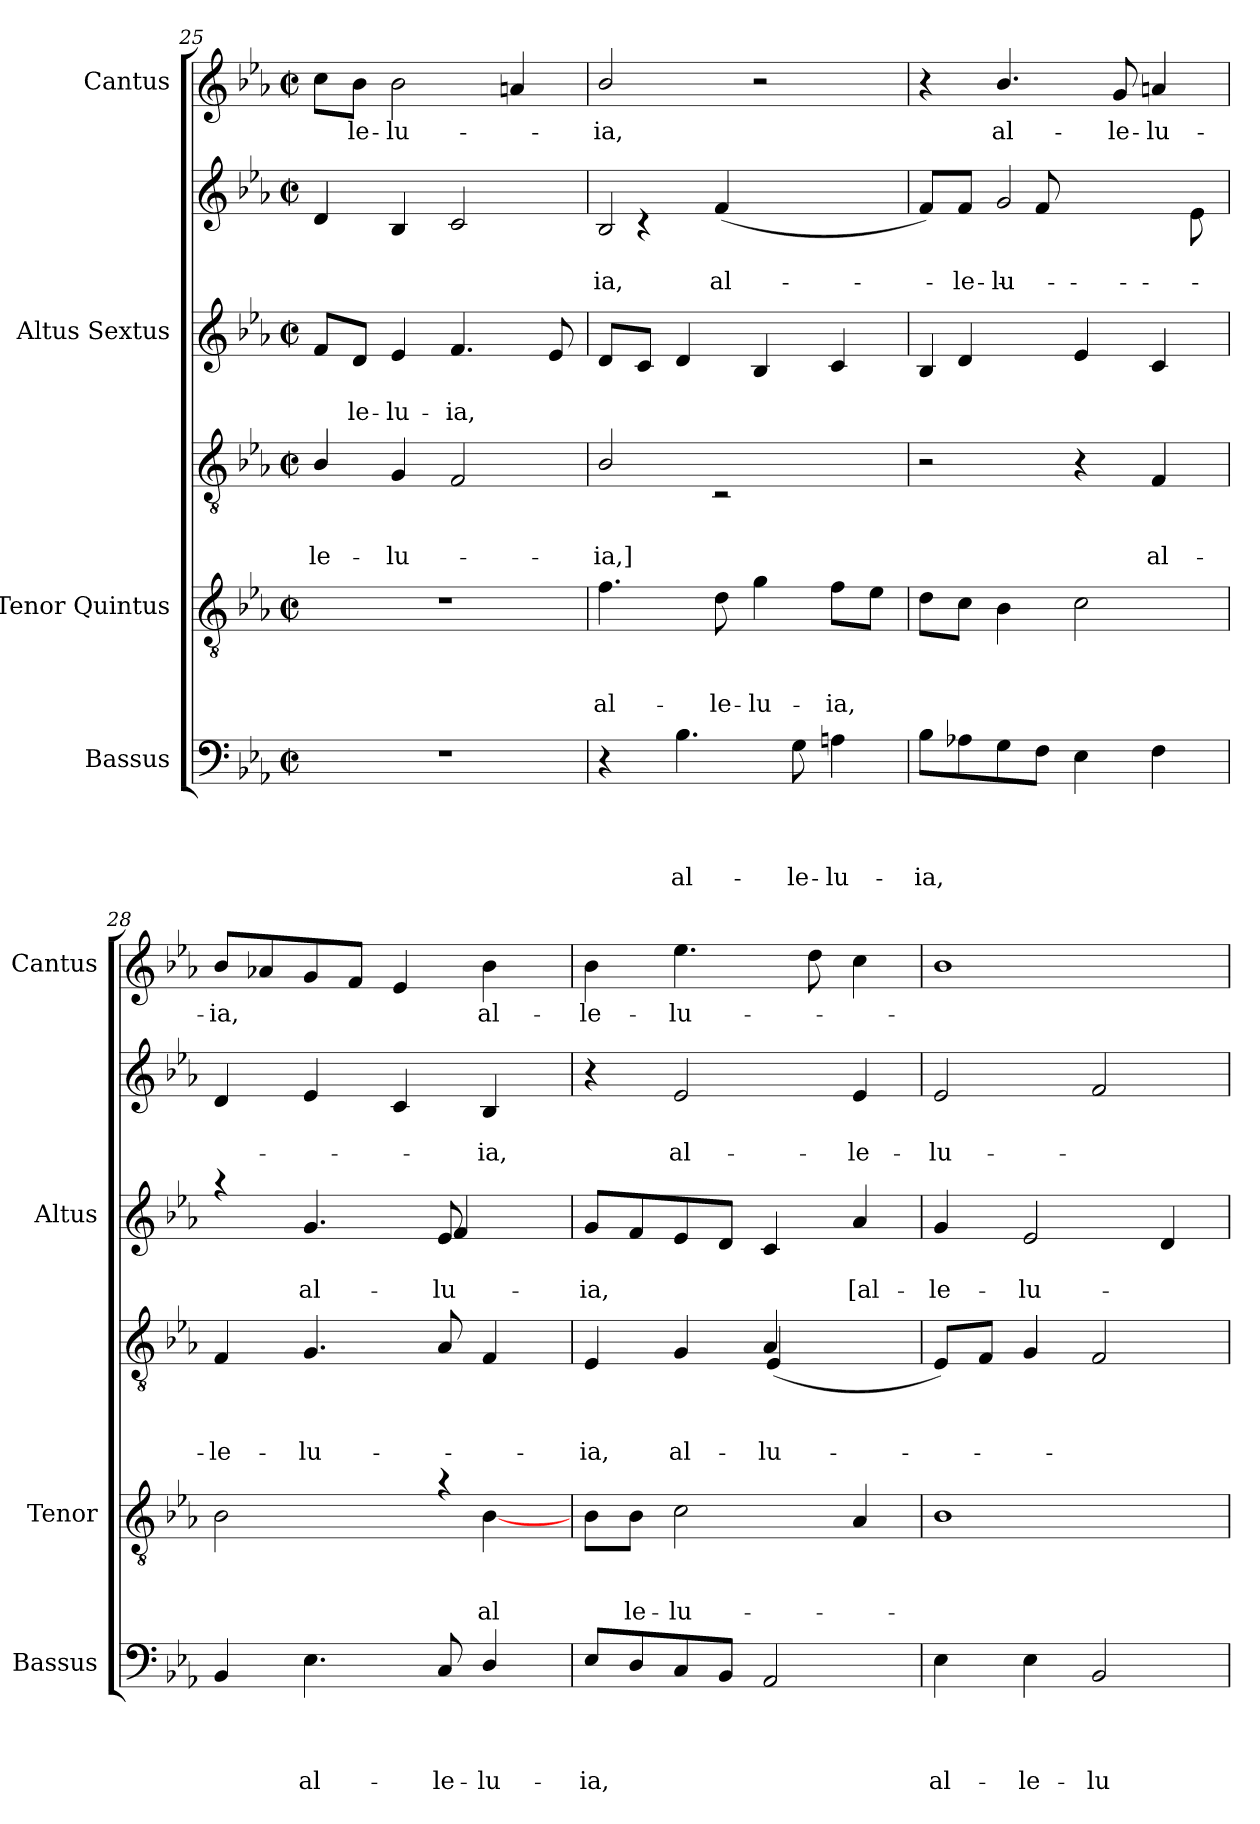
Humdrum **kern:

**kern	**text	**text	**text	**text	**kern	**text	**text	**text	**kern	**text	**text	**text	**kern	**text	**text	**kern	**text	**text	**kern	**text
*part4	*part4	*part4	*part4	*part4	*part3	*part3	*part3	*part3	*part3	*part3	*part3	*part3	*part2	*part2	*part2	*part2	*part2	*part2	*part1	*part1
*staff6	*staff6	*staff6	*staff6	*staff6	*staff5	*staff5	*staff5	*staff5	*staff4	*staff4	*staff4	*staff4	*staff3	*staff3	*staff3	*staff2	*staff2	*staff2	*staff1	*staff1
*I"Bassus	*	*	*	*	*I"Tenor Quintus	*	*	*	*	*	*	*	*I"Altus Sextus	*	*	*	*	*	*I"Cantus	*
*I'Bassus	*	*	*	*	*I'Tenor	*	*	*	*	*	*	*	*I'Altus	*	*	*	*	*	*I'Cantus	*
*clefF4	*	*	*	*	*clefGv2	*	*	*	*clefGv2	*	*	*	*clefG2	*	*	*clefG2	*	*	*clefG2	*
*k[b-e-a-]	*	*	*	*	*k[b-e-a-]	*	*	*	*k[b-e-a-]	*	*	*	*k[b-e-a-]	*	*	*k[b-e-a-]	*	*	*k[b-e-a-]	*
*E-:	*	*	*	*	*E-:	*	*	*	*E-:	*	*	*	*E-:	*	*	*E-:	*	*	*E-:	*
*M2/2	*	*	*	*	*M2/2	*	*	*	*M2/2	*	*	*	*M2/2	*	*	*M2/2	*	*	*M2/2	*
*met(c|)	*	*	*	*	*met(c|)	*	*	*	*met(c|)	*	*	*	*met(c|)	*	*	*met(c|)	*	*	*met(c|)	*
=25	=25	=25	=25	=25	=25	=25	=25	=25	=25	=25	=25	=25	=25	=25	=25	=25	=25	=25	=25	=25
!	!	!	!	!	!	!	!	!	!	!	!	!LO:LY:b	!	!	!	!	!	!	!	!
1r	.	.	.	.	1r	.	.	.	4B-/	.	.	-le-	8f/L	.	.	4d/	.	.	8cc\L	.
!	!	!	!	!	!	!	!	!	!	!	!	!	!	!	!LO:LY:b	!	!	!	!	!LO:LY:b
.	.	.	.	.	.	.	.	.	.	.	.	.	8d/J	.	-le-	.	.	.	8b-\J	-le-
!	!	!	!	!	!	!	!	!	!	!	!	!LO:LY:b	!	!	!LO:LY:b	!	!	!	!	!LO:LY:b
.	.	.	.	.	.	.	.	.	4G/	.	.	-lu-	4e-/	.	-lu-	4B-/	.	.	2b-\	-lu-
!	!	!	!	!	!	!	!	!	!	!	!	!	!	!	!LO:LY:b	!	!	!	!	!
.	.	.	.	.	.	.	.	.	2F/	.	.	.	4.f/	.	-ia,	2c/	.	.	.	.
.	.	.	.	.	.	.	.	.	.	.	.	.	.	.	.	.	.	.	4an/	.
.	.	.	.	.	.	.	.	.	.	.	.	.	8e-/	.	.	.	.	.	.	.
=26	=26	=26	=26	=26	=26	=26	=26	=26	=26	=26	=26	=26	=26	=26	=26	=26	=26	=26	=26	=26
!	!	!	!	!	!	!	!	!LO:LY:b	!	!	!	!LO:LY:b	!	!	!	!	!	!LO:LY:b	!	!LO:LY:b
*	*	*	*	*	*	*	*	*	*^	*	*	*	*	*	*	*^	*	*	*	*
4r	.	.	.	.	4.f\	.	.	al-	2B-/	4.ryy	.	.	-ia,]	8d/L	.	.	2B-/	8ryy	.	ia,	2b-/	-ia,
.	.	.	.	.	.	.	.	.	.	.	.	.	.	8c/J	.	.	.	4rc	.	.	.	.
!	!	!	!	!LO:LY:b	!	!	!	!	!	!	!	!	!	!	!	!	!	!	!	!	!	!
4.B-\	.	.	.	al-	.	.	.	.	.	.	.	.	.	4d/	.	.	.	.	.	.	.	.
!	!	!	!	!	!	!	!	!LO:LY:b	!	!	!	!	!	!	!	!	!	!	!	!LO:LY:b	!	!
.	.	.	.	.	8d\	.	.	-le-	.	2rC	.	.	.	.	.	.	.	(<4f/	.	al-	.	.
!	!	!	!	!	!	!	!	!LO:LY:b	!	!	!	!	!	!	!	!	!	!	!	!	!	!
.	.	.	.	.	4g\	.	.	-lu-	8ryy	.	.	.	.	4B-/	.	.	4.ryy	.	.	.	2r	.
!	!	!	!	!LO:LY:b	!	!	!	!	!	!	!	!	!	!	!	!	!	!	!	!	!	!
8G\	.	.	.	-le-	.	.	.	.	4.ryy	.	.	.	.	.	.	.	.	4.ryy	.	.	.	.
!	!	!	!	!LO:LY:b	!	!	!	!LO:LY:b	!	!	!	!	!	!	!	!	!	!	!	!	!	!
4An\	.	.	.	-lu-	8f\L	.	.	-ia,	.	.	.	.	.	4c/	.	.	.	.	.	.	.	.
.	.	.	.	.	8e-\J	.	.	.	.	8ryy	.	.	.	.	.	.	8ryy	.	.	.	.	.
=27	=27	=27	=27	=27	=27	=27	=27	=27	=27	=27	=27	=27	=27	=27	=27	=27	=27	=27	=27	=27	=27	=27
!	!	!	!	!LO:LY:b	!	!	!	!	!	!	!	!	!	!	!	!	!	!	!	!	!	!
*	*	*	*	*	*	*	*	*	*v	*v	*	*	*	*^	*	*	*	*	*	*	*	*
8B-\L	.	.	.	-ia,	8d\L	.	.	.	2r	.	.	.	4B-/	8ryy	.	.	8f/L)	4.ryy	.	.	4r	.
!	!	!	!	!	!	!	!	!	!	!	!	!	!	!	!	!	!	!	!	!LO:LY:b	!	!
8A-X\	.	.	.	.	8c\J	.	.	.	.	.	.	.	.	4d/	.	.	8f/J	.	.	-le-	.	.
!	!	!	!	!	!	!	!	!	!	!	!	!	!	!	!	!	!	!	!	!LO:LY:b	!	!LO:LY:b
8G\	.	.	.	.	4B-\	.	.	.	.	.	.	.	2.ryy	.	.	.	2g/	.	.	-lu-	4.b-/	al-
8F\J	.	.	.	.	.	.	.	.	.	.	.	.	.	8ryy	.	.	.	8f/	.	.	.	.
4E-\	.	.	.	.	2c\	.	.	.	4r	.	.	.	.	4e-/	.	.	.	4.ryy	.	.	.	.
!	!	!	!	!	!	!	!	!	!	!	!	!	!	!	!	!	!	!	!	!	!	!LO:LY:b
.	.	.	.	.	.	.	.	.	.	.	.	.	.	.	.	.	.	.	.	.	8g/	-le-
!	!	!	!	!	!	!	!	!	!	!	!	!LO:LY:b	!	!	!	!	!	!	!	!	!	!LO:LY:b
4F\	.	.	.	.	.	.	.	.	4F/	.	.	al-	.	4c/	.	.	4ryy	.	.	.	4an/	-lu-
.	.	.	.	.	.	.	.	.	.	.	.	.	.	.	.	.	.	8e-\	.	.	.	.
!!LO:LB:g=z
=28	=28	=28	=28	=28	=28	=28	=28	=28	=28	=28	=28	=28	=28	=28	=28	=28	=28	=28	=28	=28	=28	=28
*	*	*	*	*	*^	*	*	*	*	*	*	*	*	*	*	*	*	*	*	*	*	*
!	!	!	!	!	!	!	!	!	!	!	!	!	!LO:LY:b	!	!	!	!	!	!	!	!	!	!LO:LY:b
*	*	*	*	*	*	*	*	*	*	*	*	*	*	*	*	*	*	*v	*v	*	*	*	*
4BB-/	.	.	.	.	2B-\	2.ryy	.	.	.	4F/	.	.	-le-	4raa	2ryy	.	.	4d/	.	.	8b-/L	-ia,
.	.	.	.	.	.	.	.	.	.	.	.	.	.	.	.	.	.	.	.	.	8a-X/	.
!	!	!	!	!LO:LY:b	!	!	!	!	!	!	!	!	!LO:LY:b	!	!	!	!LO:LY:b	!	!	!	!	!
4.E-\	.	.	.	al-	.	.	.	.	.	4.G/	.	.	-lu-	4.g/	.	.	al-	4e-/	.	.	8g/	.
.	.	.	.	.	.	.	.	.	.	.	.	.	.	.	.	.	.	.	.	.	8f/J	.
.	.	.	.	.	8ryy	.	.	.	.	.	.	.	.	.	8ryy	.	.	4c/	.	.	4e-/	.
!	!	!	!	!LO:LY:b	!	!	!	!	!	!	!	!	!	!	!	!	!LO:LY:b	!	!	!	!	!
!	!	!	!	!	!	!	!	!	!	!	!	!	!	!	!	!	!LO:LY:b	!	!	!	!	!
8C/	.	.	.	-le-	4ra	.	.	.	.	8A-/	.	.	.	8e-/	4f/	.	-lu-	.	.	.	.	.
!	!	!	!	!LO:LY:b	!	!	!	!	!LO:LY:b	!	!	!	!	!	!	!	!	!	!	!LO:LY:b	!	!LO:LY:b
4D/	.	.	.	-lu-	.	[>4B-\	.	.	-al-	4F/	.	.	.	8ryy	.	.	.	4B-/	.	-ia,	4b-\	al-
.	.	.	.	.	8ryy	.	.	.	.	.	.	.	.	8ryy	8ryy	.	.	.	.	.	.	.
*	*	*	*	*	*v	*v	*	*	*	*	*	*	*	*	*	*	*	*	*	*	*	*
=29	=29	=29	=29	=29	=29	=29	=29	=29	=29	=29	=29	=29	=29	=29	=29	=29	=29	=29	=29	=29	=29
!	!	!	!	!LO:LY:b	!	!	!	!	!	!	!	!LO:LY:b	!	!	!	!LO:LY:b	!	!	!	!	!LO:LY:b
*	*	*	*	*	*	*	*	*	*^	*	*	*	*v	*v	*	*	*	*	*	*	*
8E-/L	.	.	.	-ia,	8B-\L	.	.	.	4E-/	2ryy	.	.	-ia,	8g/L	.	-ia,	4r	.	.	4b-\	-le-
!	!	!	!	!	!	!	!	!LO:LY:b	!	!	!	!	!	!	!	!	!	!	!	!	!
8D/	.	.	.	.	8B-\J	.	.	-le-	.	.	.	.	.	8f/	.	.	.	.	.	.	.
!	!	!	!	!	!	!	!	!LO:LY:b	!	!	!	!	!LO:LY:b	!	!	!	!	!	!LO:LY:b	!	!LO:LY:b
8C/	.	.	.	.	2c\	.	.	-lu-	4G/	.	.	.	al-	8e-/	.	.	2e-/	.	-al-	4.ee-\	-lu-
8BB-/J	.	.	.	.	.	.	.	.	.	.	.	.	.	8d/J	.	.	.	.	.	.	.
!	!	!	!	!	!	!	!	!	!	!	!	!	!LO:LY:b	!	!	!	!	!	!	!	!
!	!	!	!	!	!	!	!	!	!	!	!	!	!LO:LY:b	!	!	!	!	!	!	!	!
2AA-/	.	.	.	.	.	.	.	.	4A-/	(<4E-/	.	.	-lu-	4c/	.	.	.	.	.	.	.
.	.	.	.	.	.	.	.	.	.	.	.	.	.	.	.	.	.	.	.	8dd\	.
!	!	!	!	!	!	!	!	!	!	!	!	!	!	!	!	!LO:LY:b	!	!	!LO:LY:b	!	!
.	.	.	.	.	4A-/	.	.	.	4ryy	4ryy	.	.	.	4a-/	.	[al-	4e-/	.	-le-	4cc\	.
=30	=30	=30	=30	=30	=30	=30	=30	=30	=30	=30	=30	=30	=30	=30	=30	=30	=30	=30	=30	=30	=30
!	!	!	!	!LO:LY:b	!	!	!	!	!	!	!	!	!	!	!	!LO:LY:b	!	!	!LO:LY:b	!	!
*	*	*	*	*	*	*	*	*	*v	*v	*	*	*	*	*	*	*	*	*	*	*
4E-\	.	.	.	al-	1B-	.	.	.	8E-/L)	.	.	.	4g/	.	-le-	2e-/	.	-lu-	1b-	.
.	.	.	.	.	.	.	.	.	8F/J	.	.	.	.	.	.	.	.	.	.	.
!	!	!	!	!LO:LY:b	!	!	!	!	!	!	!	!	!	!	!LO:LY:b	!	!	!	!	!
4E-\	.	.	.	-le-	.	.	.	.	4G/	.	.	.	2e-/	.	-lu-	.	.	.	.	.
!	!	!	!	!LO:LY:b	!	!	!	!	!	!	!	!	!	!	!	!	!	!	!	!
2BB-/	.	.	.	-lu-	.	.	.	.	2F/	.	.	.	.	.	.	2f/	.	.	.	.
.	.	.	.	.	.	.	.	.	.	.	.	.	4d/	.	.	.	.	.	.	.
=	=	=	=	=	=	=	=	=	=	=	=	=	=	=	=	=	=	=	=	=
*-	*-	*-	*-	*-	*-	*-	*-	*-	*-	*-	*-	*-	*-	*-	*-	*-	*-	*-	*-	*-
